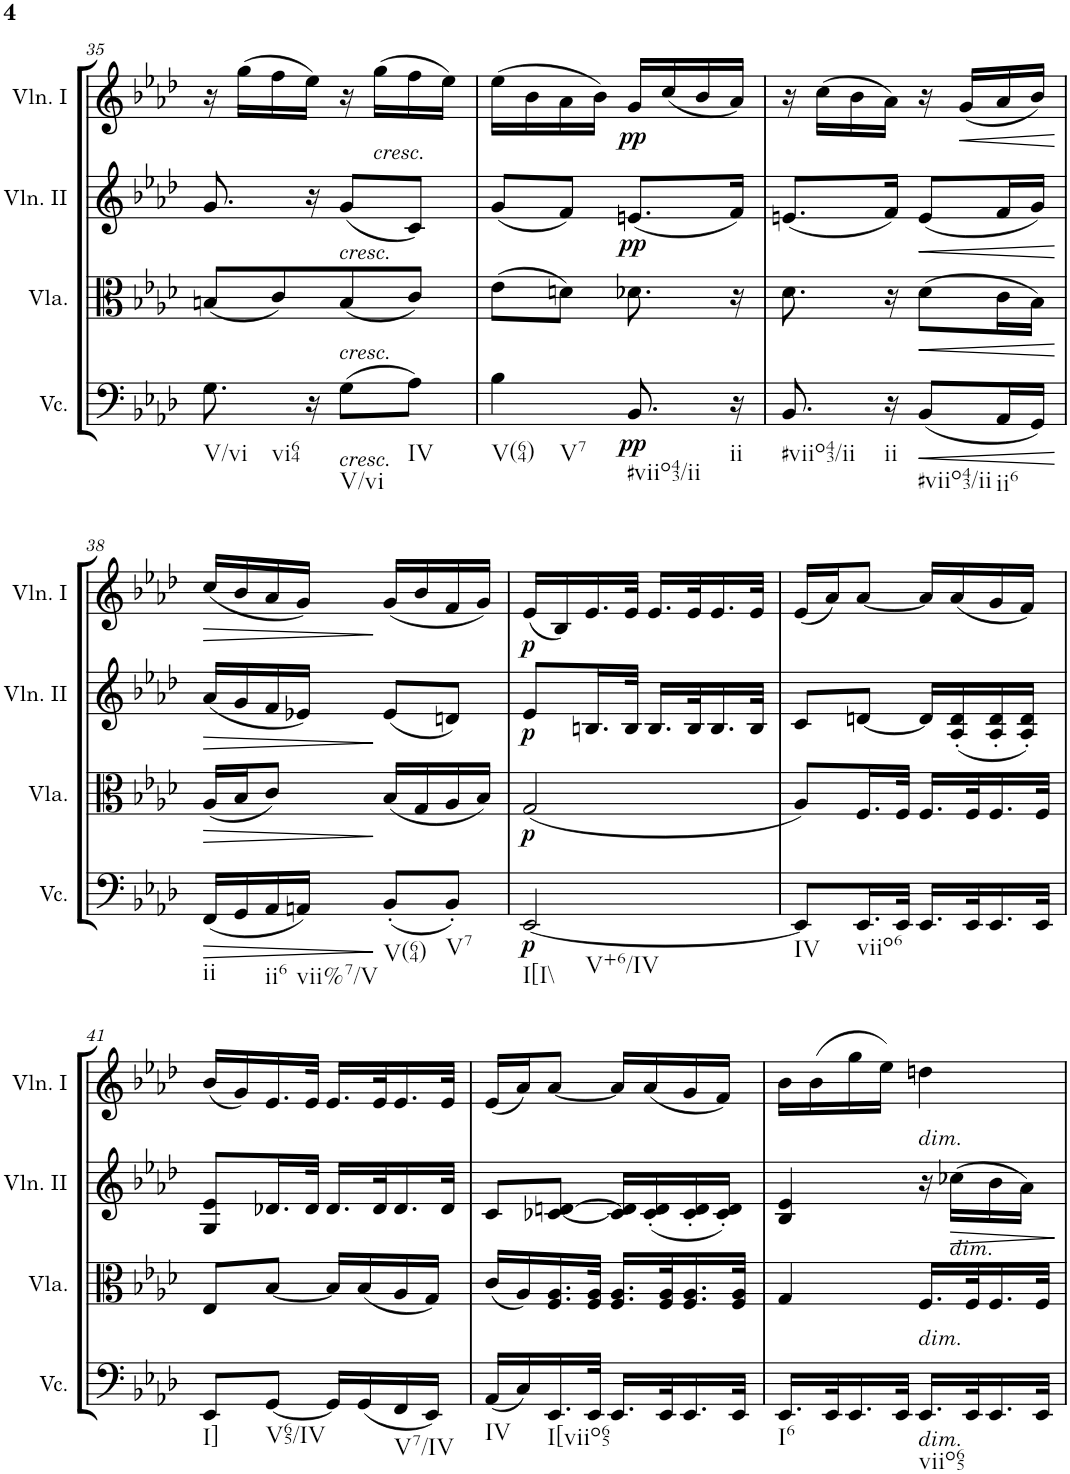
**kern	**dynam	**kern	**dynam	**kern	**dynam	**kern	**dynam
*part4	*part4	*part3	*part3	*part2	*part2	*part1	*part1
*staff4	*staff4	*staff3	*staff3	*staff2	*staff2	*staff1	*staff1
*I"Violoncello	*	*I"Viola	*	*I"Violino II	*	*I"Violino I	*
*I'Vc.	*	*I'Vla.	*	*I'Vln. II	*	*I'Vln. I	*
!!LO:PB:g=z
*clefF4	*	*clefC3	*	*clefG2	*	*clefG2	*
*k[b-e-a-d-]	*	*k[b-e-a-d-]	*	*k[b-e-a-d-]	*	*k[b-e-a-d-]	*
*M2/4	*	*M2/4	*	*M2/4	*	*M2/4	*
=35	=35	=35	=35	=35	=35	=35	=35
!LO:TX:b:t=V/vi	!	!	!	!	!	!	!
!LO:TX:b:t=vi64	!	!	!	!	!	!	!
8.G\	.	(8Bn/L	.	8.g/	.	16r	.
.	.	.	.	.	.	(16gg\LL	.
.	.	8c/)	.	.	.	16ff\	.
16r	.	.	.	16r	.	16ee-\JJ)	.
!	!	!	!	!LO:TX:b:i:t=cresc.	!	!	!
!	!	!LO:TX:b:i:t=cresc.	!	!	!	!	!
!LO:TX:b:i:t=cresc.	!	!	!	!	!	!	!
!LO:TX:b:t=V/vi	!	!	!	!	!	!	!
(8G\L	.	(8B/	.	(8g/L	.	16r	.
!	!	!	!	!	!	!LO:TX:b:i:t=cresc.	!
.	.	.	.	.	.	(16gg\LL	.
!LO:TX:b:t=IV	!	!	!	!	!	!	!
8A-\J)	.	8c/J)	.	8c/J)	.	16ff\	.
.	.	.	.	.	.	16ee-\JJ)	.
=36	=36	=36	=36	=36	=36	=36	=36
!LO:TX:b:t=V(64)	!	!	!	!	!	!	!
!LO:TX:b:t=V7	!	!	!	!	!	!	!
4B-\	.	(8e-\L	.	(8g/L	.	(16ee-\LL	.
.	.	.	.	.	.	16b-\	.
.	.	8dn\J)	.	8f/J)	.	16a-\	.
.	.	.	.	.	.	16b-\JJ)	.
!LO:TX:b:t=#viio43/ii	!	!	!	!	!	!	!
!	!LO:DY:b	!	!	!	!LO:DY:b	!	!LO:DY:b
8.BB-/	pp	8.d-X\	.	(8.en/L	pp	16g/LL	pp
.	.	.	.	.	.	(16cc/	.
.	.	.	.	.	.	16b-/	.
!LO:TX:b:t=ii	!	!	!	!	!	!	!
16r	.	16r	.	16f/Jk)	.	16a-/JJ)	.
=37	=37	=37	=37	=37	=37	=37	=37
!LO:TX:b:t=#viio43/ii	!	!	!	!	!	!	!
8.BB-/	.	8.d-\	.	(8.en/L	.	16r	.
.	.	.	.	.	.	(16cc\LL	.
.	.	.	.	.	.	16b-\	.
!LO:TX:b:t=ii	!	!	!	!	!	!	!
16r	.	16r	.	16f/Jk)	.	16a-\JJ)	.
!LO:TX:b:t=#viio43/ii	!	!	!	!	!	!	!
!	!LO:HP:b	!	!LO:HP:b	!	!LO:HP:b	!	!
(8BB-/L	<	(8d-\L	<	(8e/L	<	16r	.
!	!	!	!	!	!	!	!LO:HP:b
.	.	.	.	.	.	(16g/LL	<
!LO:TX:b:t=ii6	!	!	!	!	!	!	!
16AA-/L	.	16c\L	.	16f/L	.	16a-/	.
16GG/JJ)	.	16B-\JJ)	.	16g/JJ)	.	16b-/JJ)	.
.	.	.	[	.	[	.	[
!!LO:LB:g=z
=38	=38	=38	=38	=38	=38	=38	=38
!LO:TX:b:t=ii	!	!	!	!	!	!	!
!	!	!	!LO:HP:b	!	!LO:HP:b	!	!LO:HP:b
(16FF/LL	.	(16A-/LL	>	(16a-/LL	>	(16cc/LL	>
16GG/	.	16B-/J	.	16g/	.	16b-/	.
!LO:TX:b:t=ii6	!	!	!	!	!	!	!
16AA-/	.	8c/J)	.	16f/	.	16a-/	.
!LO:TX:b:t=vii%7/V	!	!	!	!	!	!	!
16AAn/JJ)	.	.	.	16e-X/JJ)	.	16g/JJ)	.
!LO:TX:b:t=V(64)	!	!	!	!	!	!	!
(8BB-'/L	[	(16B-/LL	]	(8e-/L	]	(16g/LL	]
.	.	16G/	.	.	.	16b-/	.
!LO:TX:b:t=V7	!	!	!	!	!	!	!
8BB-'/J)	.	16A-/	.	8dn/J)	.	16f/	.
.	.	16B-/JJ)	.	.	.	16g/JJ)	.
=39	=39	=39	=39	=39	=39	=39	=39
!LO:TX:b:t=I[I\\	!	!	!	!	!	!	!
!LO:TX:b:t=V+6/IV	!	!	!	!	!	!	!
!	!LO:DY:b	!	!LO:DY:b	!	!LO:DY:b	!	!LO:DY:b
[2EE-/	p	(2G/	p	8e-/L	p	(16e-/LL	p
.	.	.	.	.	.	16B-/)	.
.	.	.	.	16.Bn/L	.	16.e-/	.
.	.	.	.	32B/JJk	.	32e-/JJk	.
.	.	.	.	16.B/LL	.	16.e-/LL	.
.	.	.	.	32B/K	.	32e-/K	.
.	.	.	.	16.B/	.	16.e-/	.
.	.	.	.	32B/JJk	.	32e-/JJk	.
=40	=40	=40	=40	=40	=40	=40	=40
!LO:TX:b:t=IV	!	!	!	!	!	!	!
8EE-/L]	.	8A-/L)	.	8c/L	.	(16e-/LL	.
.	.	.	.	.	.	16a-/J)	.
!LO:TX:b:t=viio6	!	!	!	!	!	!	!
16.EE-/L	.	16.F/L	.	[8dn/J	.	[8a-/J	.
32EE-/JJk	.	32F/JJk	.	.	.	.	.
16.EE-/LL	.	16.F/LL	.	16d/LL]	.	16a-/LL]	.
.	.	.	.	(16A-/' 16d/'	.	(16a-/	.
32EE-/K	.	32F/K	.	.	.	.	.
16.EE-/	.	16.F/	.	16A-/' 16d/'	.	16g/	.
.	.	.	.	16A-/' 16d/'JJ)	.	16f/JJ)	.
32EE-/JJk	.	32F/JJk	.	.	.	.	.
!!LO:LB:g=z
=41	=41	=41	=41	=41	=41	=41	=41
!LO:TX:b:t=I]	!	!	!	!	!	!	!
8EE-/L	.	8E-/L	.	8G/ 8e-/L	.	(16b-/LL	.
.	.	.	.	.	.	16g/)	.
!LO:TX:b:t=V65/IV	!	!	!	!	!	!	!
[8GG/J	.	[8B-/J	.	16.d-X/L	.	16.e-/	.
.	.	.	.	32d-/JJk	.	32e-/JJk	.
16GG/LL]	.	16B-/LL]	.	16.d-/LL	.	16.e-/LL	.
(16GG/	.	(16B-/	.	.	.	.	.
.	.	.	.	32d-/K	.	32e-/K	.
!LO:TX:b:t=V7/IV	!	!	!	!	!	!	!
16FF/	.	16A-/	.	16.d-/	.	16.e-/	.
16EE-/JJ)	.	16G/JJ)	.	.	.	.	.
.	.	.	.	32d-/JJk	.	32e-/JJk	.
=42	=42	=42	=42	=42	=42	=42	=42
!LO:TX:b:t=IV	!	!	!	!	!	!	!
(16AA-/LL	.	(16c/LL	.	8c/L	.	(16e-/LL	.
16C/)	.	16A-/)	.	.	.	16a-/J)	.
!LO:TX:b:t=I[viio65	!	!	!	!	!	!	!
16.EE-/	.	16.F/ 16.A-/	.	[8c-X/ [8dn/J	.	[8a-/J	.
32EE-/JJk	.	32F/ 32A-/JJk	.	.	.	.	.
16.EE-/LL	.	16.F/ 16.A-/LL	.	16c-/] 16d/]LL	.	16a-/LL]	.
.	.	.	.	(16c-/' 16d/'	.	(16a-/	.
32EE-/K	.	32F/ 32A-/K	.	.	.	.	.
16.EE-/	.	16.F/ 16.A-/	.	16c-/' 16d/'	.	16g/	.
.	.	.	.	16c-/' 16d/'JJ)	.	16f/JJ)	.
32EE-/JJk	.	32F/ 32A-/JJk	.	.	.	.	.
=43	=43	=43	=43	=43	=43	=43	=43
!LO:TX:b:t=I6	!	!	!	!	!	!	!
16.EE-/LL	.	4G/	.	4B-/ 4e-/	.	16b-\LL	.
.	.	.	.	.	.	(16b-\	.
32EE-/K	.	.	.	.	.	.	.
16.EE-/	.	.	.	.	.	16gg\	.
.	.	.	.	.	.	16ee-\JJ)	.
32EE-/JJk	.	.	.	.	.	.	.
!	!	!	!	!	!	!LO:TX:b:i:t=dim.	!
!	!	!LO:TX:b:i:t=dim.	!	!	!	!	!
!LO:TX:b:i:t=dim.	!	!	!	!	!	!	!
!LO:TX:b:t=viio65	!	!	!	!	!	!	!
16.EE-/LL	.	16.F/LL	.	16r	.	4ddn\	.
!	!	!	!	!LO:TX:b:i:t=dim.	!	!	!
!	!	!	!	!	!LO:HP:b	!	!
.	.	.	.	(16cc-X\LL	>	.	.
32EE-/K	.	32F/K	.	.	.	.	.
16.EE-/	.	16.F/	.	16b-\	.	.	.
.	.	.	.	16a-\JJ)	.	.	.
32EE-/JJk	.	32F/JJk	.	.	.	.	.
.	.	.	.	.	]	.	.
=	=	=	=	=	=	=	=
*-	*-	*-	*-	*-	*-	*-	*-
